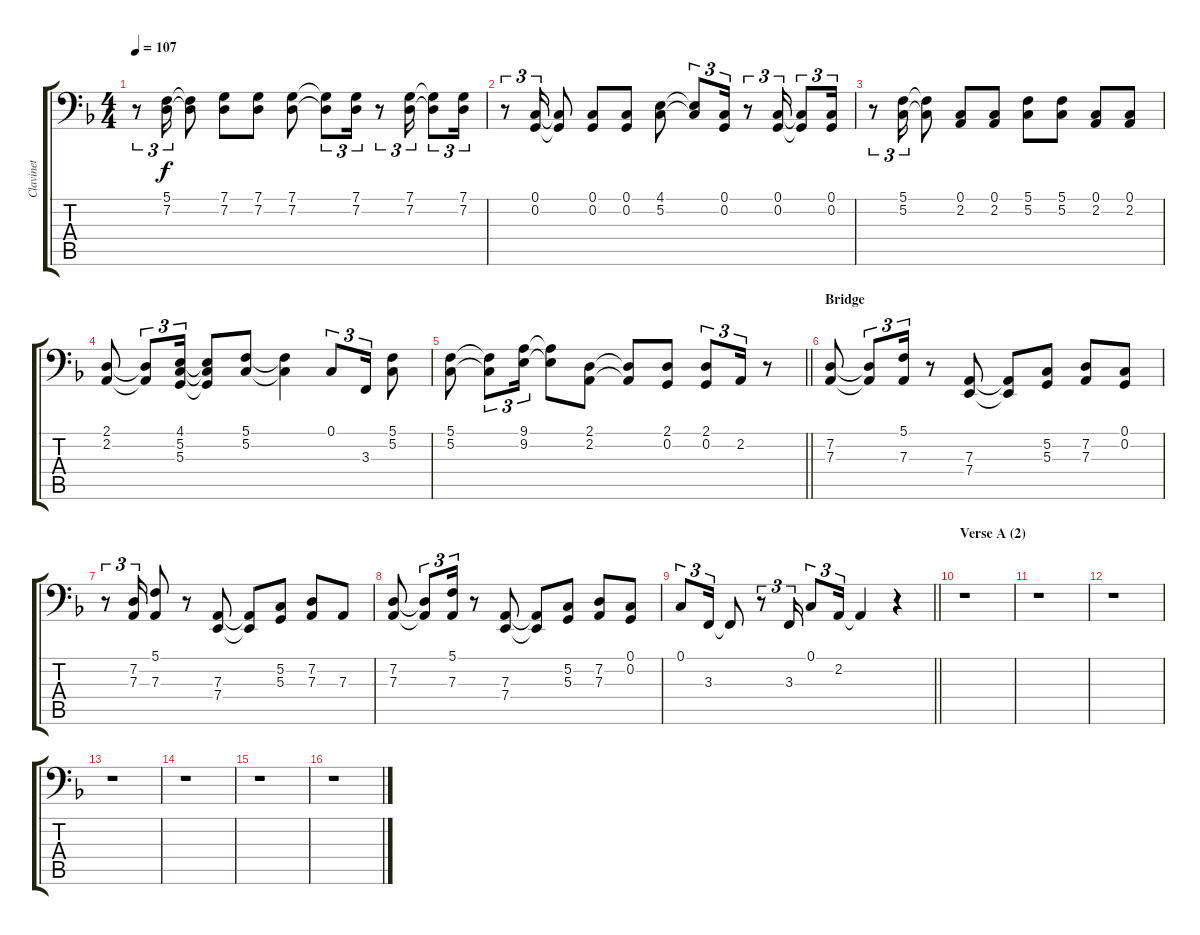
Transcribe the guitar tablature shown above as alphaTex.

\track ("Clavinet" "Clavinet") {instrument clavinet}
\staff {score tabs}
\tuning (C3 G2 D2 A1 E1 B0) {hide}
\ts (4 4)
\tempo 107
\clef f4
\ks dminor
r.8{tu (3 2) dy f} (5.1 7.2).16{tu (3 2)} (5.1{t} 7.2{t}).8 (7.1 7.2).8 (7.1 7.2).8 (7.1 7.2).8 (7.1{t} 7.2{t}).8{tu (3 2)} (7.1 7.2).16{tu (3 2)} r.8{tu (3 2)} (7.1 7.2).16{tu (3 2)} (7.1{t} 7.2{t}).8{tu (3 2)} (7.1 7.2).16{tu (3 2)} |
r.8{tu (3 2)} (0.1 0.2).16{tu (3 2)} (0.1{t} 0.2{t}).8 (0.1 0.2).8 (0.1 0.2).8 (4.1 5.2).8 (4.1{t} 5.2{t}).8{tu (3 2)} (0.1 0.2).16{tu (3 2)} r.8{tu (3 2)} (0.1 0.2).16{tu (3 2)} (0.1{t} 0.2{t}).8{tu (3 2)} (0.1 0.2).16{tu (3 2)} |
r.8{tu (3 2)} (5.1 5.2).16{tu (3 2)} (5.1{t} 5.2{t}).8 (0.1 2.2).8 (0.1 2.2).8 (5.1 5.2).8 (5.1 5.2).8 (0.1 2.2).8 (0.1 2.2).8 |
(2.1 2.2).8 (2.1{t} 2.2{t}).8{tu (3 2)} (4.1 5.2 5.3).16{tu (3 2)} (4.1{t} 5.2{t} 5.3{t}).8 (5.1 5.2).8 (5.1{t} 5.2{t}).4 0.1.8{tu (3 2)} 3.3.16{tu (3 2)} (5.1 5.2).8 |
\barLineRight lightlight
(5.1 5.2).8 (5.1{t} 5.2{t}).8{tu (3 2)} (9.1 9.2).16{tu (3 2)} (9.1{t} 9.2{t}).8 (2.1 2.2).8 (2.1{t} 2.2{t}).8 (2.1 0.2).8 (2.1 0.2).8{tu (3 2)} 2.2.16{tu (3 2)} r.8 |
\section ("" "Bridge")
(7.2 7.3).8 (7.2{t} 7.3{t}).8{tu (3 2)} (5.1 7.3).16{tu (3 2)} r.8 (7.3 7.4).8 (7.3{t} 7.4{t}).8 (5.2 5.3).8 (7.2 7.3).8 (0.1 0.2).8 |
r.8{tu (3 2)} (7.2 7.3).16{tu (3 2)} (5.1 7.3).8 r.8 (7.3 7.4).8 (7.3{t} 7.4{t}).8 (5.2 5.3).8 (7.2 7.3).8 7.3.8 |
(7.2 7.3).8 (7.2{t} 7.3{t}).8{tu (3 2)} (5.1 7.3).16{tu (3 2)} r.8 (7.3 7.4).8 (7.3{t} 7.4{t}).8 (5.2 5.3).8 (7.2 7.3).8 (0.1 0.2).8 |
\barLineRight lightlight
0.1.8{tu (3 2)} 3.3.16{tu (3 2)} 3.3{t}.8 r.8{tu (3 2)} 3.3.16{tu (3 2)} 0.1.8{tu (3 2)} 2.2.16{tu (3 2)} 2.2{t}.4 r.4 |
\section ("" "Verse A (2)")
r.1 |
r.1 |
r.1 |
r.1 |
r.1 |
r.1 |
r.1
